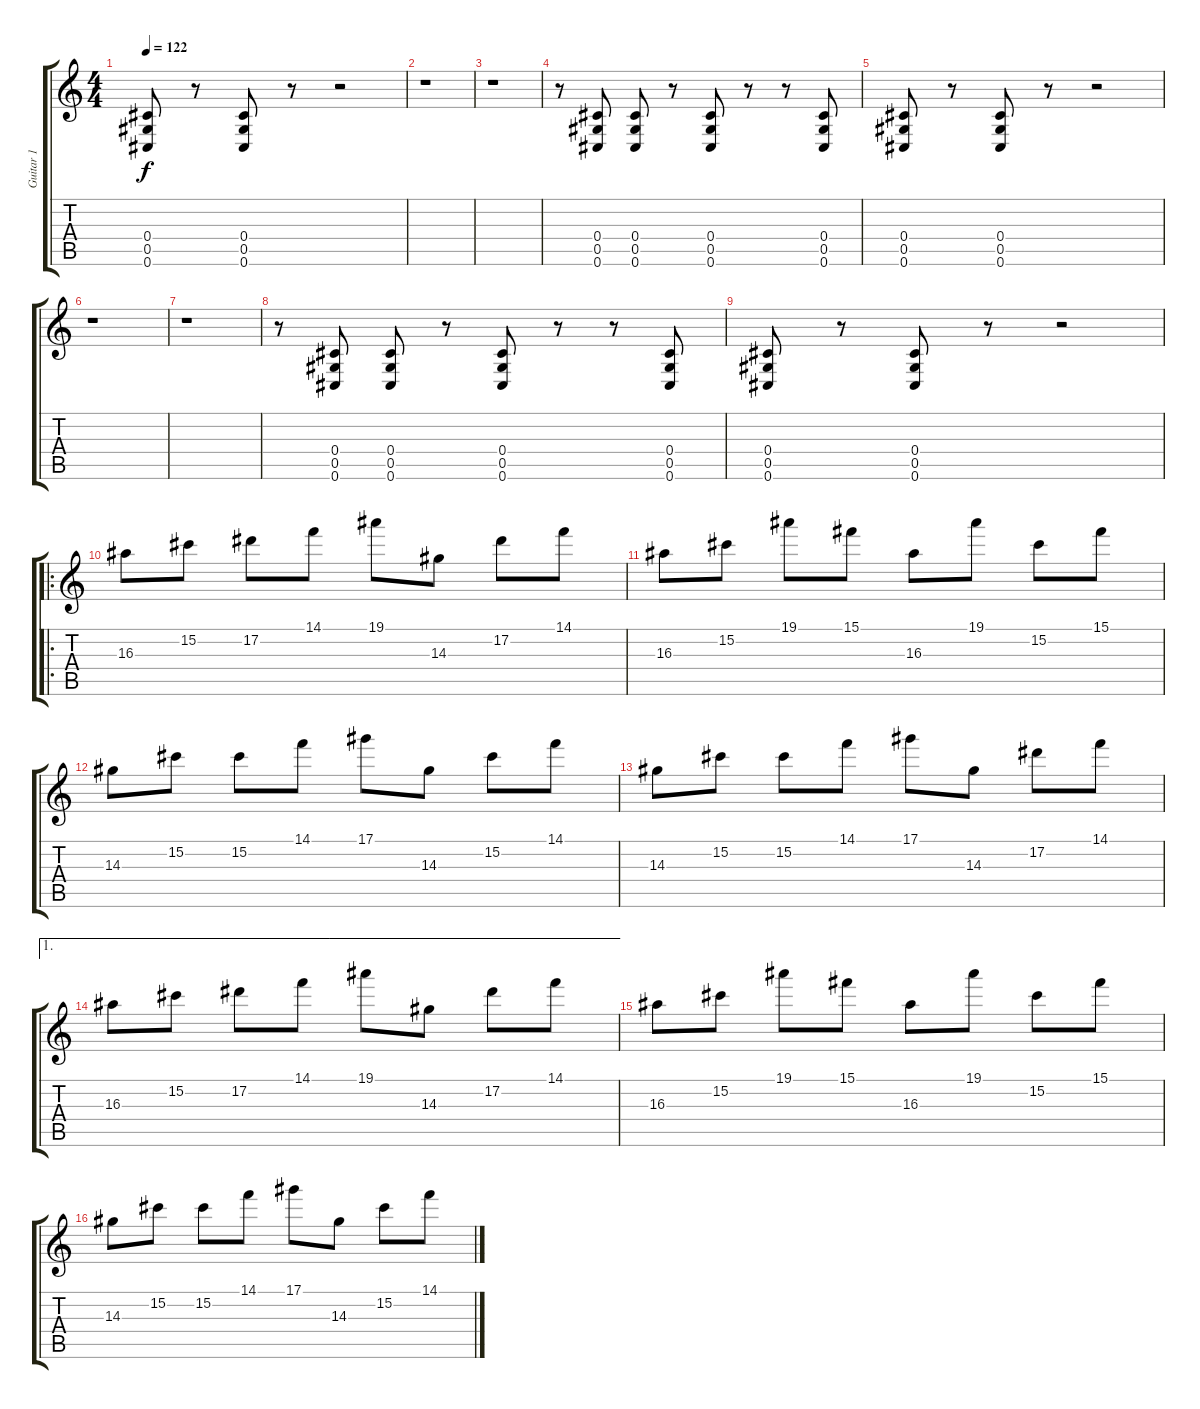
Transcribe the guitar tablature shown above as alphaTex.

\track ("Guitar 1" "Guitar 1") {instrument overdrivenguitar}
\staff {score tabs}
\tuning (Eb4 Bb3 Gb3 Db3 Ab2 Db2) {hide}
\ts (4 4)
\tempo 122
\clef g2
\ks c
(0.4 0.5 0.6).8{dy f} r.8 (0.4 0.5 0.6).8 r.8 r.2 |
r.1 |
r.1 |
r.8 (0.4 0.5 0.6).8 (0.4 0.5 0.6).8 r.8 (0.4 0.5 0.6).8 r.8 r.8 (0.4 0.5 0.6).8 |
(0.4 0.5 0.6).8 r.8 (0.4 0.5 0.6).8 r.8 r.2 |
r.1 |
r.1 |
r.8 (0.4 0.5 0.6).8 (0.4 0.5 0.6).8 r.8 (0.4 0.5 0.6).8 r.8 r.8 (0.4 0.5 0.6).8 |
(0.4 0.5 0.6).8 r.8 (0.4 0.5 0.6).8 r.8 r.2 |
\ro
16.3.8 15.2.8 17.2.8 14.1.8 19.1.8 14.3.8 17.2.8 14.1.8 |
16.3.8 15.2.8 19.1.8 15.1.8 16.3.8 19.1.8 15.2.8 15.1.8 |
14.3.8 15.2.8 15.2.8 14.1.8 17.1.8 14.3.8 15.2.8 14.1.8 |
14.3.8 15.2.8 15.2.8 14.1.8 17.1.8 14.3.8 17.2.8 14.1.8 |
\ae 1
16.3.8 15.2.8 17.2.8 14.1.8 19.1.8 14.3.8 17.2.8 14.1.8 |
16.3.8 15.2.8 19.1.8 15.1.8 16.3.8 19.1.8 15.2.8 15.1.8 |
14.3.8 15.2.8 15.2.8 14.1.8 17.1.8 14.3.8 15.2.8 14.1.8
